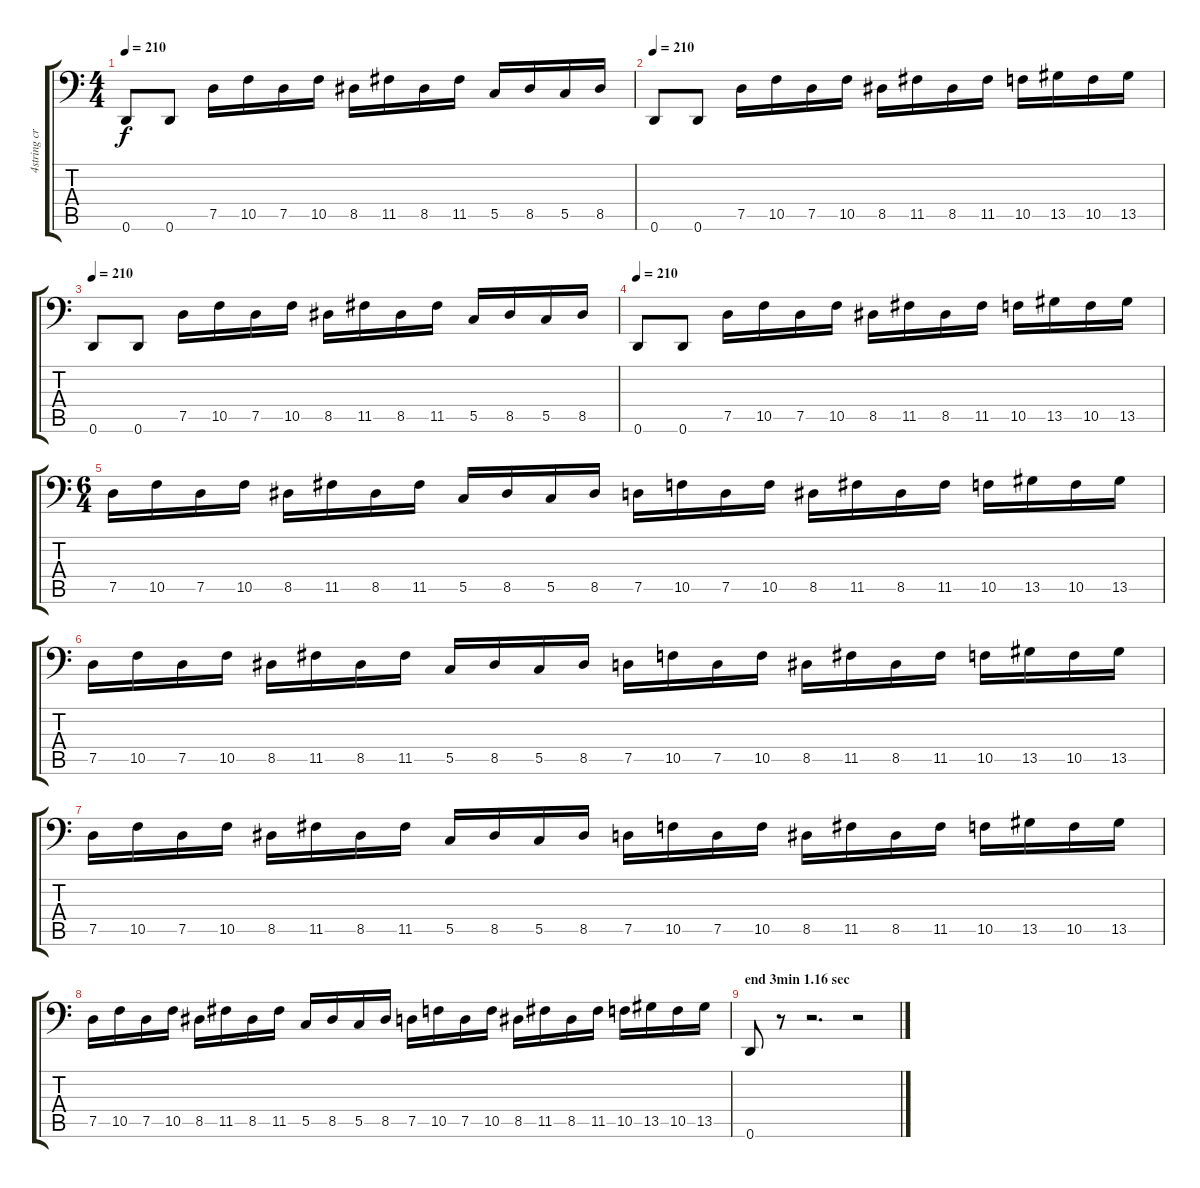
\track ("4string crushfuck" "4string cr") {instrument electricbassfinger}
\staff {score tabs}
\tuning (D3 A2 F2 C2 G1 D1) {hide}
\ts (4 4)
\tempo 210
\clef f4
\ks c
0.6.8{dy f} 0.6.8 7.5.16 10.5.16 7.5.16 10.5.16 8.5.16 11.5.16 8.5.16 11.5.16 5.5.16 8.5.16 5.5.16 8.5.16 |
\tempo 210
0.6.8 0.6.8 7.5.16 10.5.16 7.5.16 10.5.16 8.5.16 11.5.16 8.5.16 11.5.16 10.5.16 13.5.16 10.5.16 13.5.16 |
\tempo 210
0.6.8 0.6.8 7.5.16 10.5.16 7.5.16 10.5.16 8.5.16 11.5.16 8.5.16 11.5.16 5.5.16 8.5.16 5.5.16 8.5.16 |
\tempo 210
0.6.8 0.6.8 7.5.16 10.5.16 7.5.16 10.5.16 8.5.16 11.5.16 8.5.16 11.5.16 10.5.16 13.5.16 10.5.16 13.5.16 |
\ts (6 4)
7.5.16 10.5.16 7.5.16 10.5.16 8.5.16 11.5.16 8.5.16 11.5.16 5.5.16 8.5.16 5.5.16 8.5.16 7.5.16 10.5.16 7.5.16 10.5.16 8.5.16 11.5.16 8.5.16 11.5.16 10.5.16 13.5.16 10.5.16 13.5.16 |
7.5.16 10.5.16 7.5.16 10.5.16 8.5.16 11.5.16 8.5.16 11.5.16 5.5.16 8.5.16 5.5.16 8.5.16 7.5.16 10.5.16 7.5.16 10.5.16 8.5.16 11.5.16 8.5.16 11.5.16 10.5.16 13.5.16 10.5.16 13.5.16 |
7.5.16 10.5.16 7.5.16 10.5.16 8.5.16 11.5.16 8.5.16 11.5.16 5.5.16 8.5.16 5.5.16 8.5.16 7.5.16 10.5.16 7.5.16 10.5.16 8.5.16 11.5.16 8.5.16 11.5.16 10.5.16 13.5.16 10.5.16 13.5.16 |
7.5.16 10.5.16 7.5.16 10.5.16 8.5.16 11.5.16 8.5.16 11.5.16 5.5.16 8.5.16 5.5.16 8.5.16 7.5.16 10.5.16 7.5.16 10.5.16 8.5.16 11.5.16 8.5.16 11.5.16 10.5.16 13.5.16 10.5.16 13.5.16 |
\section ("" "end 3min 1.16 sec")
0.6.8 r.8 r.2{d} r.2
